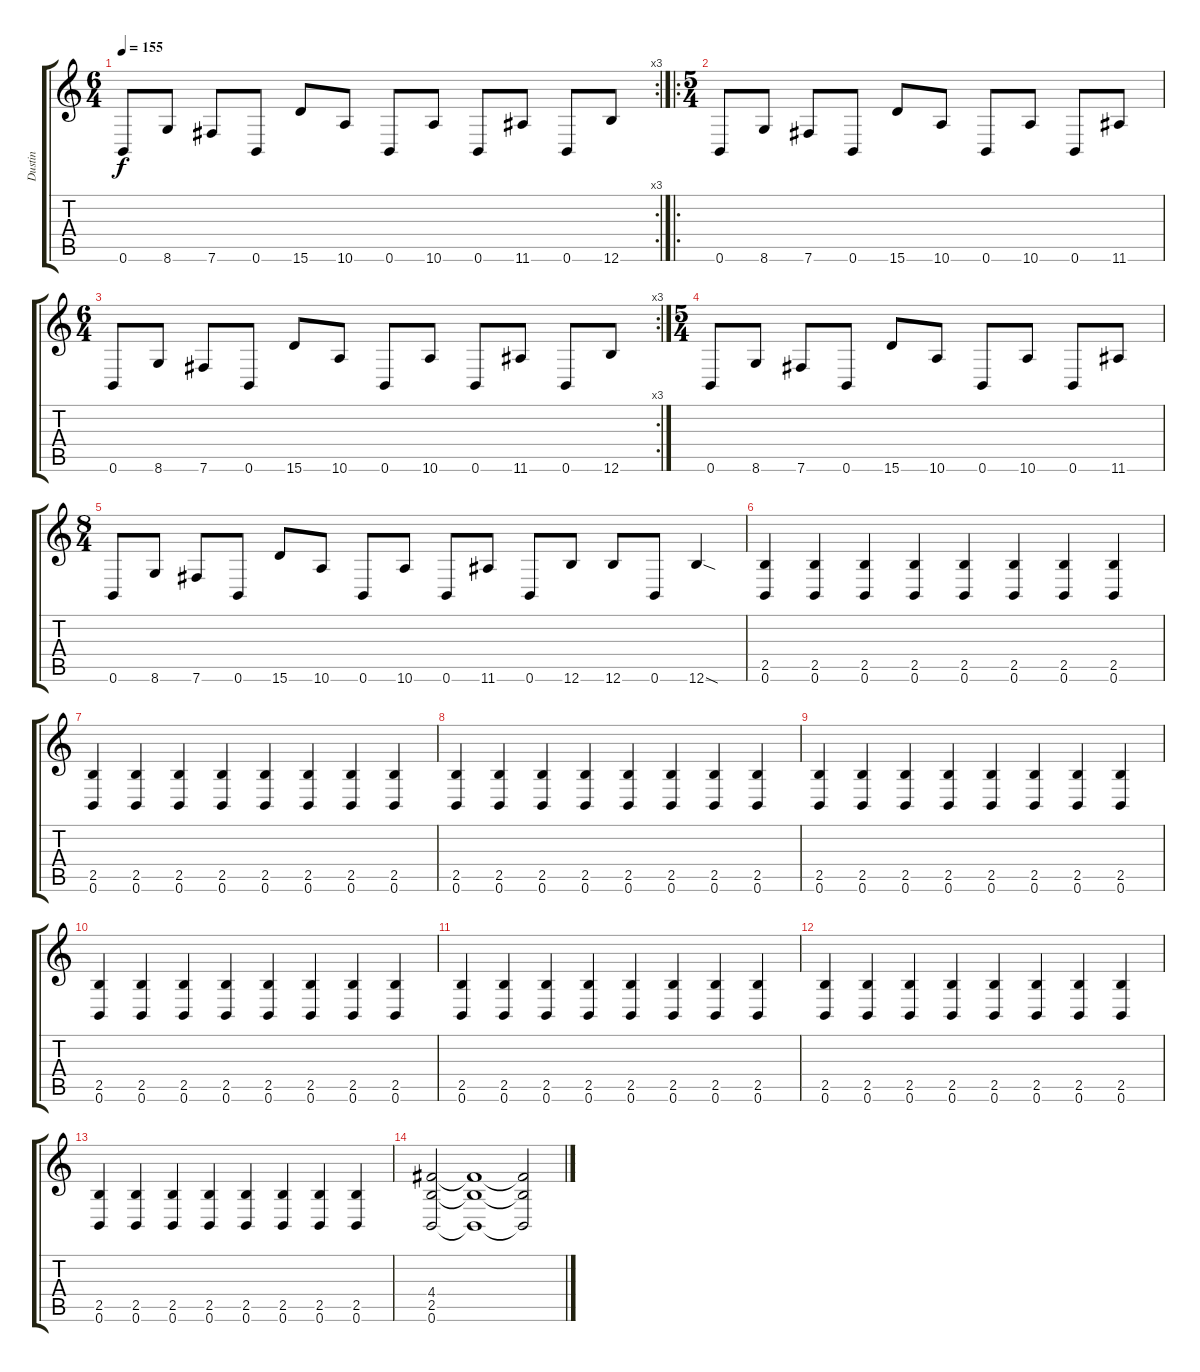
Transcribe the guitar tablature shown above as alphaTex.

\track ("Dustin" "Dustin") {instrument distortionguitar}
\staff {score tabs}
\tuning (E4 B3 G3 D3 A2 B1) {hide}
\rc 3
\ts (6 4)
\tempo 155
\clef g2
\ks c
0.6.8{dy f} 8.6.8 7.6.8 0.6.8 15.6.8 10.6.8 0.6.8 10.6.8 0.6.8 11.6.8 0.6.8 12.6.8 |
\ro
\ts (5 4)
0.6.8 8.6.8 7.6.8 0.6.8 15.6.8 10.6.8 0.6.8 10.6.8 0.6.8 11.6.8 |
\rc 3
\ts (6 4)
0.6.8 8.6.8 7.6.8 0.6.8 15.6.8 10.6.8 0.6.8 10.6.8 0.6.8 11.6.8 0.6.8 12.6.8 |
\ts (5 4)
0.6.8 8.6.8 7.6.8 0.6.8 15.6.8 10.6.8 0.6.8 10.6.8 0.6.8 11.6.8 |
\ts (8 4)
0.6.8 8.6.8 7.6.8 0.6.8 15.6.8 10.6.8 0.6.8 10.6.8 0.6.8 11.6.8 0.6.8 12.6.8 12.6.8 0.6.8 12.6{sod}.4 |
(2.5 0.6).4 (2.5 0.6).4 (2.5 0.6).4 (2.5 0.6).4 (2.5 0.6).4 (2.5 0.6).4 (2.5 0.6).4 (2.5 0.6).4 |
(2.5 0.6).4 (2.5 0.6).4 (2.5 0.6).4 (2.5 0.6).4 (2.5 0.6).4 (2.5 0.6).4 (2.5 0.6).4 (2.5 0.6).4 |
(2.5 0.6).4 (2.5 0.6).4 (2.5 0.6).4 (2.5 0.6).4 (2.5 0.6).4 (2.5 0.6).4 (2.5 0.6).4 (2.5 0.6).4 |
(2.5 0.6).4 (2.5 0.6).4 (2.5 0.6).4 (2.5 0.6).4 (2.5 0.6).4 (2.5 0.6).4 (2.5 0.6).4 (2.5 0.6).4 |
(2.5 0.6).4 (2.5 0.6).4 (2.5 0.6).4 (2.5 0.6).4 (2.5 0.6).4 (2.5 0.6).4 (2.5 0.6).4 (2.5 0.6).4 |
(2.5 0.6).4 (2.5 0.6).4 (2.5 0.6).4 (2.5 0.6).4 (2.5 0.6).4 (2.5 0.6).4 (2.5 0.6).4 (2.5 0.6).4 |
(2.5 0.6).4 (2.5 0.6).4 (2.5 0.6).4 (2.5 0.6).4 (2.5 0.6).4 (2.5 0.6).4 (2.5 0.6).4 (2.5 0.6).4 |
(2.5 0.6).4 (2.5 0.6).4 (2.5 0.6).4 (2.5 0.6).4 (2.5 0.6).4 (2.5 0.6).4 (2.5 0.6).4 (2.5 0.6).4 |
(4.4 2.5 0.6).2 (4.4{t} 2.5{t} 0.6{t}).1 (4.4{t} 2.5{t} 0.6{t}).2
